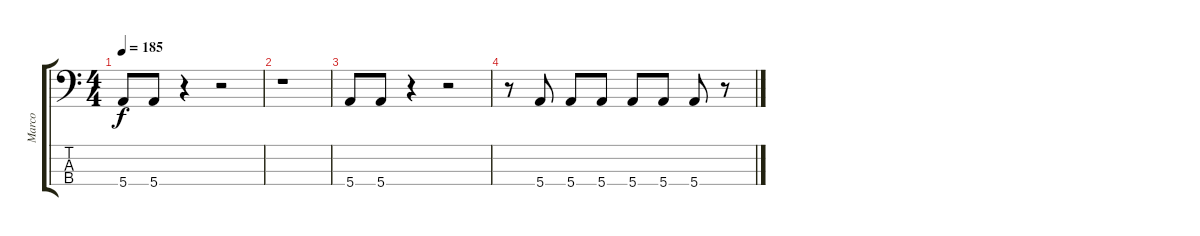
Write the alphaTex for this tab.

\track ("Marco" "Marco") {instrument electricbassfinger}
\staff {score tabs}
\tuning (G2 D2 A1 E1) {hide}
\ts (4 4)
\tempo 185
\clef f4
\ks c
5.4.8{dy f} 5.4.8 r.4 r.2 |
r.1 |
5.4.8 5.4.8 r.4 r.2 |
r.8 5.4.8 5.4.8 5.4.8 5.4.8 5.4.8 5.4.8 r.8
